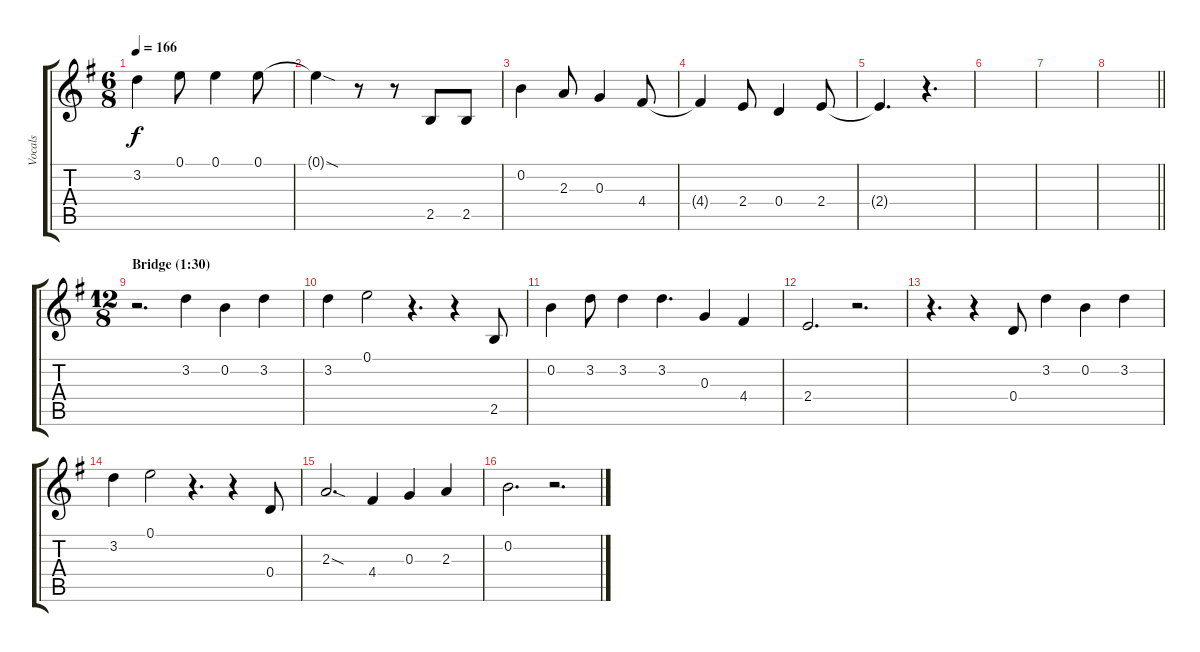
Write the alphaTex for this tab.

\track ("Vocals" "Vocals") {instrument choiraahs}
\staff {score tabs}
\tuning (E5 B4 G4 D4 A3 E3) {hide}
\ts (6 8)
\tempo 166
\clef g2
\ks g
3.2.4{dy f} 0.1.8 0.1.4 0.1.8 |
0.1{sod t}.4 r.8 r.8 2.5.8 2.5.8 |
0.2.4 2.3.8 0.3.4 4.4.8 |
4.4{t}.4 2.4.8 0.4.4 2.4.8 |
2.4{t}.4{d} r.4{d} |
|
|
\barLineRight lightlight
|
\ts (12 8)
\section ("" "Bridge (1:30)")
r.2{d} 3.2.4 0.2.4 3.2.4 |
3.2.4 0.1.2 r.4{d} r.4 2.5.8 |
0.2.4 3.2.8 3.2.4 3.2.4{d} 0.3.4 4.4.4 |
2.4.2{d} r.2{d} |
r.4{d} r.4 0.4.8 3.2.4 0.2.4 3.2.4 |
3.2.4 0.1.2 r.4{d} r.4 0.4.8 |
2.3{sod}.2{d} 4.4.4 0.3.4 2.3.4 |
0.2.2{d} r.2{d}
